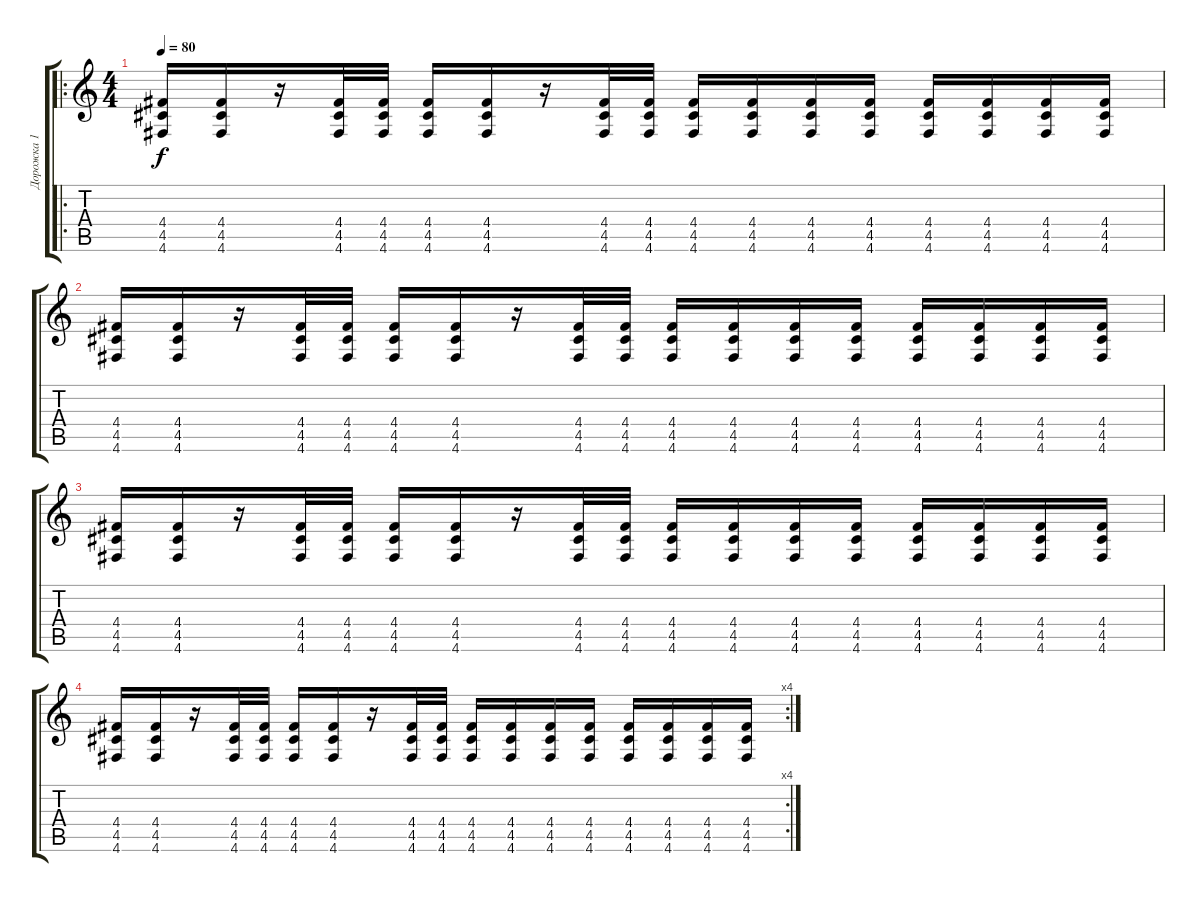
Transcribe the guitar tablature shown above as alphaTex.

\track ("Дорожка 1" "Дорожка 1") {instrument electricguitarmuted}
\staff {score tabs}
\tuning (E4 B3 G3 D3 A2 D2) {hide}
\ro
\ts (4 4)
\tempo 80
\clef g2
\ks c
(4.4 4.5 4.6).16{dy f} (4.4 4.5 4.6).16 r.16 (4.4 4.5 4.6).32 (4.4 4.5 4.6).32 (4.4 4.5 4.6).16 (4.4 4.5 4.6).16 r.16 (4.4 4.5 4.6).32 (4.4 4.5 4.6).32 (4.4 4.5 4.6).16 (4.4 4.5 4.6).16 (4.4 4.5 4.6).16 (4.4 4.5 4.6).16 (4.4 4.5 4.6).16 (4.4 4.5 4.6).16 (4.4 4.5 4.6).16 (4.4 4.5 4.6).16 |
(4.4 4.5 4.6).16 (4.4 4.5 4.6).16 r.16 (4.4 4.5 4.6).32 (4.4 4.5 4.6).32 (4.4 4.5 4.6).16 (4.4 4.5 4.6).16 r.16 (4.4 4.5 4.6).32 (4.4 4.5 4.6).32 (4.4 4.5 4.6).16 (4.4 4.5 4.6).16 (4.4 4.5 4.6).16 (4.4 4.5 4.6).16 (4.4 4.5 4.6).16 (4.4 4.5 4.6).16 (4.4 4.5 4.6).16 (4.4 4.5 4.6).16 |
(4.4 4.5 4.6).16 (4.4 4.5 4.6).16 r.16 (4.4 4.5 4.6).32 (4.4 4.5 4.6).32 (4.4 4.5 4.6).16 (4.4 4.5 4.6).16 r.16 (4.4 4.5 4.6).32 (4.4 4.5 4.6).32 (4.4 4.5 4.6).16 (4.4 4.5 4.6).16 (4.4 4.5 4.6).16 (4.4 4.5 4.6).16 (4.4 4.5 4.6).16 (4.4 4.5 4.6).16 (4.4 4.5 4.6).16 (4.4 4.5 4.6).16 |
\rc 4
(4.4 4.5 4.6).16 (4.4 4.5 4.6).16 r.16 (4.4 4.5 4.6).32 (4.4 4.5 4.6).32 (4.4 4.5 4.6).16 (4.4 4.5 4.6).16 r.16 (4.4 4.5 4.6).32 (4.4 4.5 4.6).32 (4.4 4.5 4.6).16 (4.4 4.5 4.6).16 (4.4 4.5 4.6).16 (4.4 4.5 4.6).16 (4.4 4.5 4.6).16 (4.4 4.5 4.6).16 (4.4 4.5 4.6).16 (4.4 4.5 4.6).16
